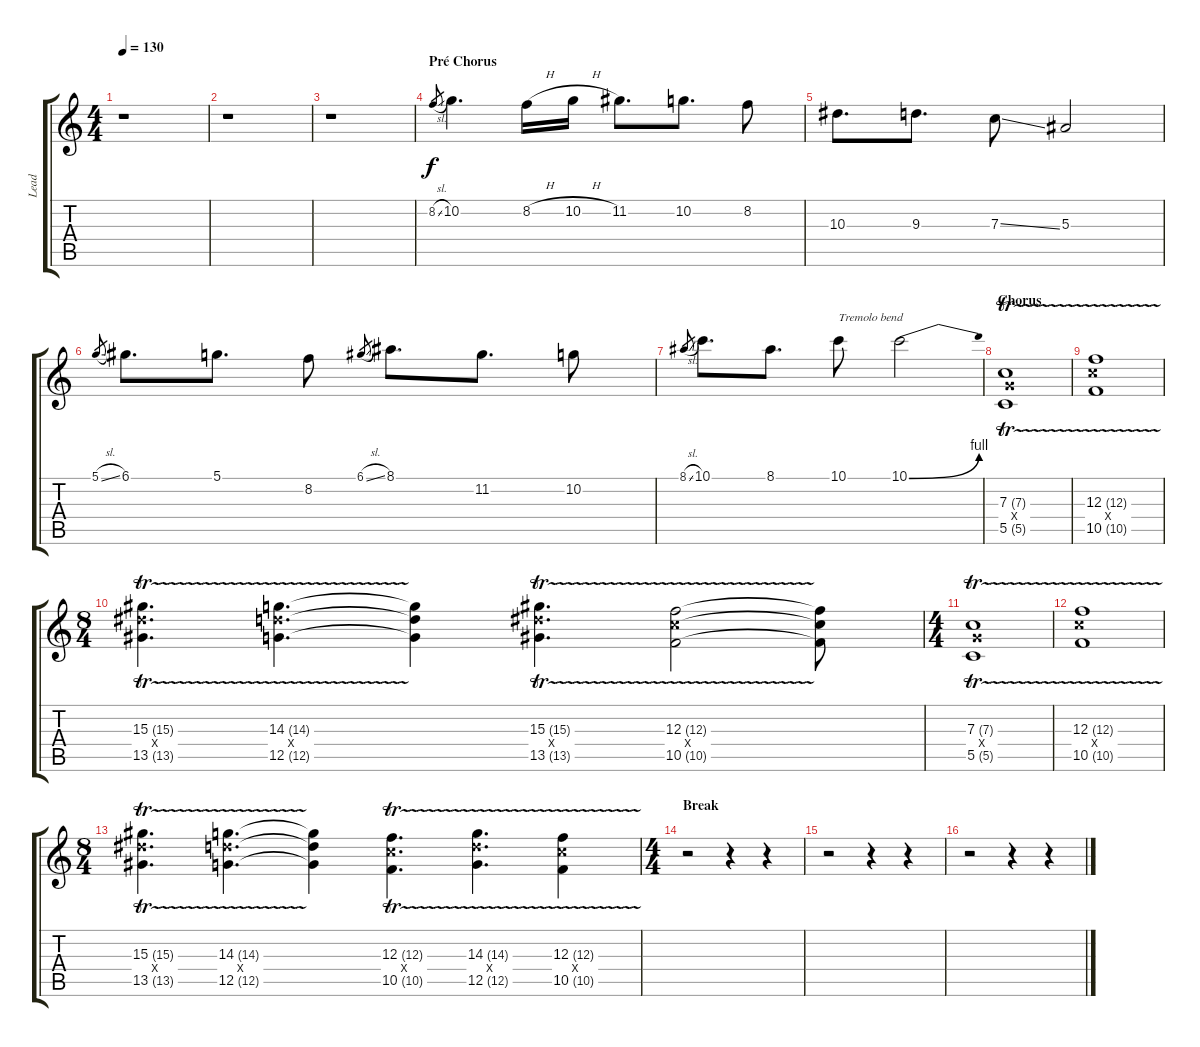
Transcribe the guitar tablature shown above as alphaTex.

\track ("Lead" "Lead") {instrument overdrivenguitar}
\staff {score tabs}
\tuning (D4 A3 F3 C3 G2 C2) {hide}
\ts (4 4)
\tempo 130
\clef g2
\ks c
r.1{dy f} |
r.1 |
r.1 |
\section ("" "Pré Chorus")
8.2{sl}.8{gr} 10.2.4{d} 8.2{h}.16 10.2{h}.16 11.2.8{d} 10.2.8{d} 8.2.8 |
10.3.8{d} 9.3.8{d} 7.3{ss}.8 5.3.2 |
5.1{sl}.8{gr} 6.1.8{d} 5.1.8{d} 8.2.8 6.1{sl}.8{gr} 8.1.8{d} 11.2.8{d} 10.2.8 |
8.1{sl}.8{gr} 10.1.8{d} 8.1.8{d} 10.1.8{txt "Tremolo bend"} 10.1{be (bend 0 0 60 4)}.2 |
\section ("" "Chorus")
(7.3{tr (7 16)} 7.4{x} 5.5{tr (5 16)}).1 |
(12.3{tr (12 16)} 12.4{x} 10.5{tr (10 16)}).1 |
\ts (8 4)
(15.3{tr (15 16)} 15.4{x} 13.5{tr (13 16)}).4{d} (14.3{tr (14 16)} 14.4{x} 12.5{tr (12 16)}).4{d} (14.3{t} 14.4{t} 12.5{t}).4 (15.3{tr (15 16)} 15.4{x} 13.5{tr (13 16)}).4{d} (12.3{tr (12 16)} 12.4{x} 10.5{tr (10 16)}).2 (12.3{t} 12.4{t} 10.5{t}).8 |
\ts (4 4)
(7.3{tr (7 16)} 7.4{x} 5.5{tr (5 16)}).1 |
(12.3{tr (12 16)} 12.4{x} 10.5{tr (10 16)}).1 |
\ts (8 4)
(15.3{tr (15 16)} 15.4{x} 13.5{tr (13 16)}).4{d} (14.3{tr (14 16)} 14.4{x} 12.5{tr (12 16)}).4{d} (14.3{t} 14.4{t} 12.5{t}).4 (12.3{tr (12 16)} 12.4{x} 10.5{tr (10 16)}).4{d} (14.3{tr (14 16)} 14.4{x} 12.5{tr (12 16)}).4{d} (12.3{tr (12 16)} 12.4{x} 10.5{tr (10 16)}).4 |
\ts (4 4)
\section ("" "Break")
r.2 r.4 r.4 |
r.2 r.4 r.4 |
r.2 r.4 r.4
